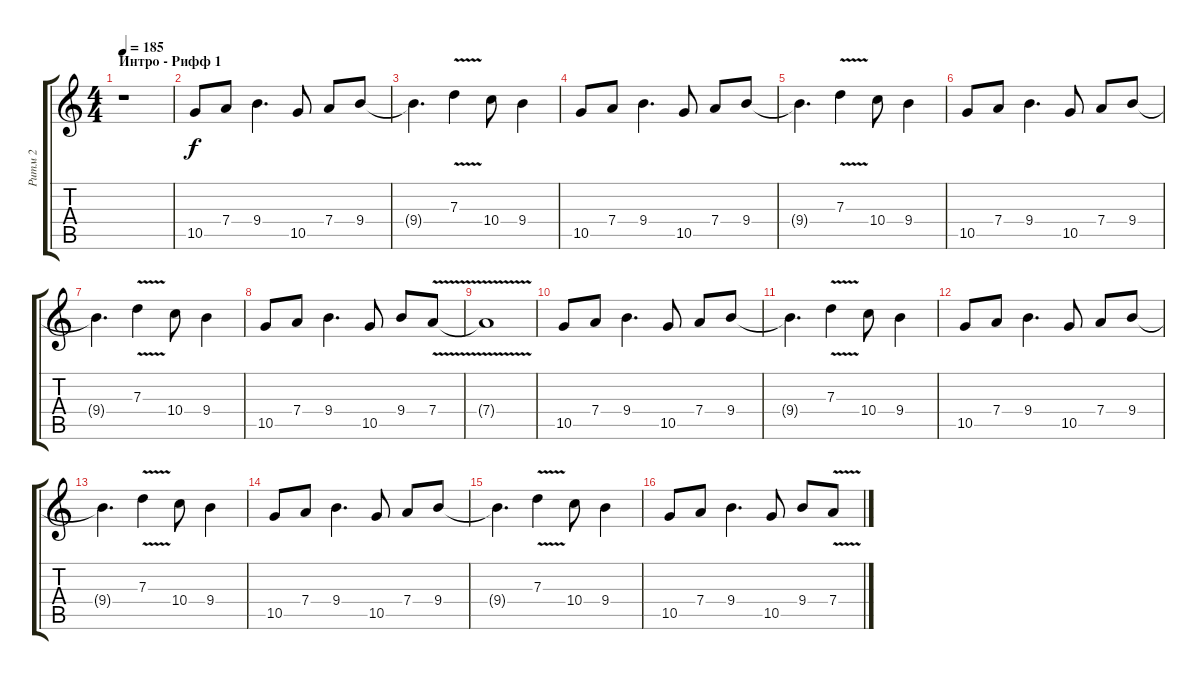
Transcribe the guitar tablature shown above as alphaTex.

\track ("Ритм 2" "Ритм 2") {instrument distortionguitar}
\staff {score tabs}
\tuning (E4 B3 G3 D3 A2 E2) {hide}
\ts (4 4)
\section ("" "Интро - Рифф 1")
\tempo 185
\clef g2
\ks c
r.1{dy f instrument distortionguitar} |
10.5.8 7.4.8 9.4.4{d} 10.5.8 7.4.8 9.4.8 |
9.4{t}.4{d} 7.3{v}.4 10.4.8 9.4.4 |
10.5.8 7.4.8 9.4.4{d} 10.5.8 7.4.8 9.4.8 |
9.4{t}.4{d} 7.3{v}.4 10.4.8 9.4.4 |
10.5.8 7.4.8 9.4.4{d} 10.5.8 7.4.8 9.4.8 |
9.4{t}.4{d} 7.3{v}.4 10.4.8 9.4.4 |
10.5.8 7.4.8 9.4.4{d} 10.5.8 9.4.8 7.4{v}.8 |
7.4{t}.1 |
10.5.8 7.4.8 9.4.4{d} 10.5.8 7.4.8 9.4.8 |
9.4{t}.4{d} 7.3{v}.4 10.4.8 9.4.4 |
10.5.8 7.4.8 9.4.4{d} 10.5.8 7.4.8 9.4.8 |
9.4{t}.4{d} 7.3{v}.4 10.4.8 9.4.4 |
10.5.8 7.4.8 9.4.4{d} 10.5.8 7.4.8 9.4.8 |
9.4{t}.4{d} 7.3{v}.4 10.4.8 9.4.4 |
10.5.8 7.4.8 9.4.4{d} 10.5.8 9.4.8 7.4{v}.8
